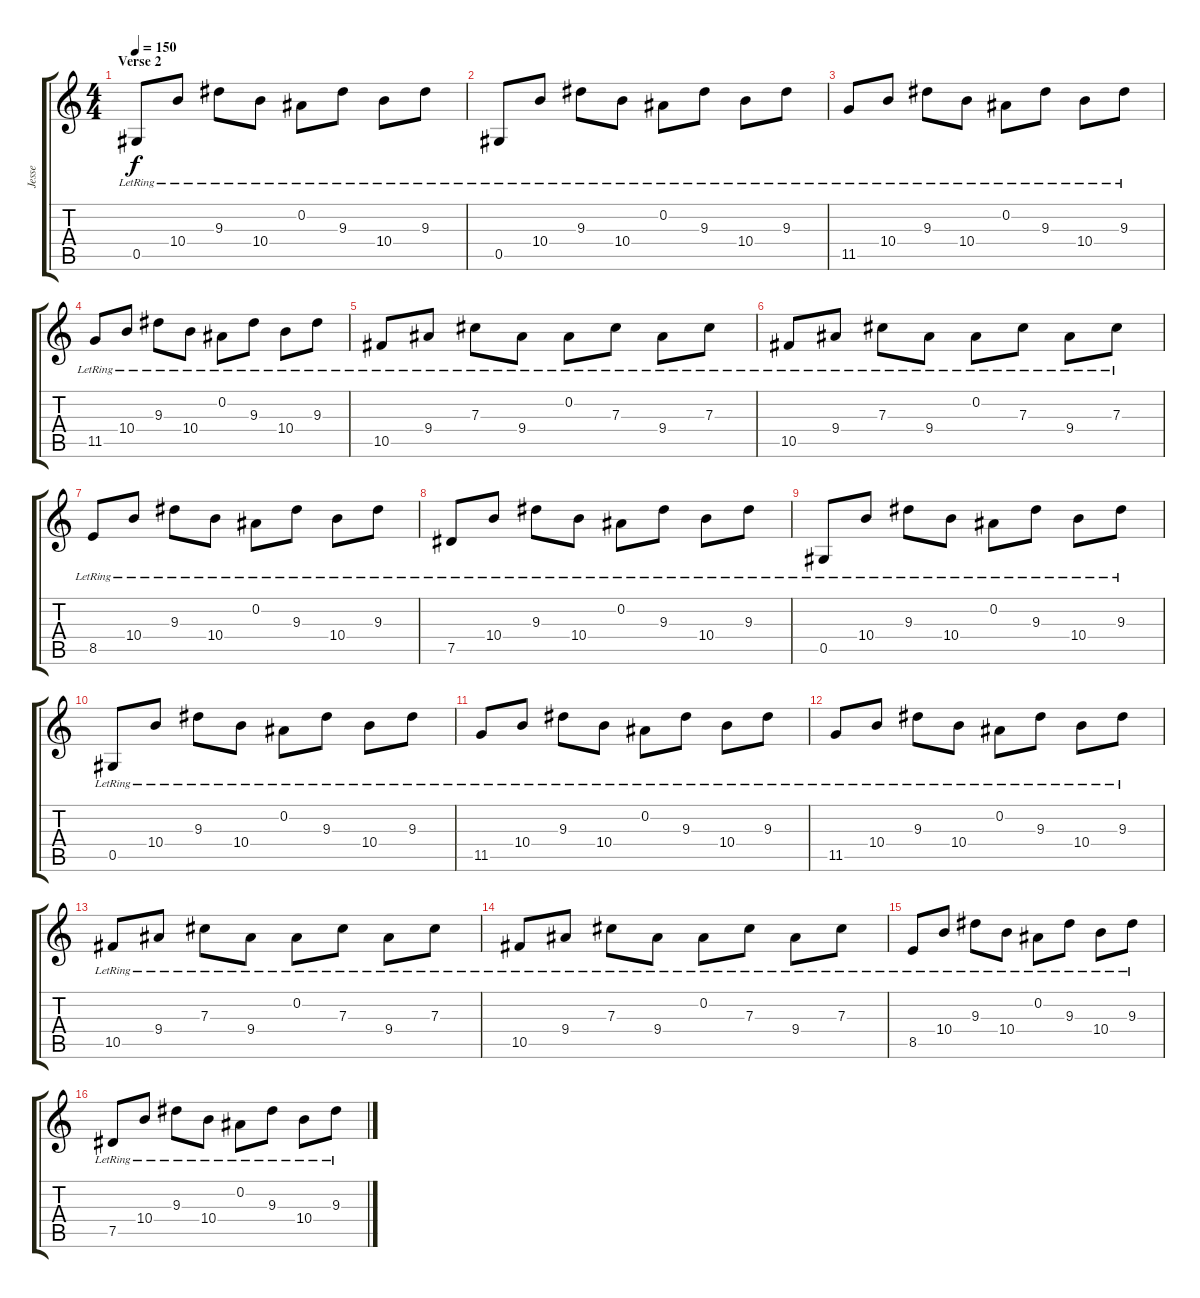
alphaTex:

\track ("Jesse" "Jesse") {instrument overdrivenguitar}
\staff {score tabs}
\tuning (Eb4 Bb3 Gb3 Db3 Ab2 Eb2) {hide}
\ts (4 4)
\section ("" "Verse 2")
\tempo 150
\clef g2
\ks c
0.5{lr}.8{dy f instrument overdrivenguitar} 10.4{lr}.8 9.3{lr}.8 10.4{lr}.8 0.2{lr}.8 9.3{lr}.8 10.4{lr}.8 9.3{lr}.8 |
0.5{lr}.8 10.4{lr}.8 9.3{lr}.8 10.4{lr}.8 0.2{lr}.8 9.3{lr}.8 10.4{lr}.8 9.3{lr}.8 |
11.5{lr}.8 10.4{lr}.8 9.3{lr}.8 10.4{lr}.8 0.2{lr}.8 9.3{lr}.8 10.4{lr}.8 9.3{lr}.8 |
11.5{lr}.8 10.4{lr}.8 9.3{lr}.8 10.4{lr}.8 0.2{lr}.8 9.3{lr}.8 10.4{lr}.8 9.3{lr}.8 |
10.5{lr}.8 9.4{lr}.8 7.3{lr}.8 9.4{lr}.8 0.2{lr}.8 7.3{lr}.8 9.4{lr}.8 7.3{lr}.8 |
10.5{lr}.8 9.4{lr}.8 7.3{lr}.8 9.4{lr}.8 0.2{lr}.8 7.3{lr}.8 9.4{lr}.8 7.3{lr}.8 |
8.5{lr}.8 10.4{lr}.8 9.3{lr}.8 10.4{lr}.8 0.2{lr}.8 9.3{lr}.8 10.4{lr}.8 9.3{lr}.8 |
7.5{lr}.8 10.4{lr}.8 9.3{lr}.8 10.4{lr}.8 0.2{lr}.8 9.3{lr}.8 10.4{lr}.8 9.3{lr}.8 |
0.5{lr}.8 10.4{lr}.8 9.3{lr}.8 10.4{lr}.8 0.2{lr}.8 9.3{lr}.8 10.4{lr}.8 9.3{lr}.8 |
0.5{lr}.8 10.4{lr}.8 9.3{lr}.8 10.4{lr}.8 0.2{lr}.8 9.3{lr}.8 10.4{lr}.8 9.3{lr}.8 |
11.5{lr}.8 10.4{lr}.8 9.3{lr}.8 10.4{lr}.8 0.2{lr}.8 9.3{lr}.8 10.4{lr}.8 9.3{lr}.8 |
11.5{lr}.8 10.4{lr}.8 9.3{lr}.8 10.4{lr}.8 0.2{lr}.8 9.3{lr}.8 10.4{lr}.8 9.3{lr}.8 |
10.5{lr}.8 9.4{lr}.8 7.3{lr}.8 9.4{lr}.8 0.2{lr}.8 7.3{lr}.8 9.4{lr}.8 7.3{lr}.8 |
10.5{lr}.8 9.4{lr}.8 7.3{lr}.8 9.4{lr}.8 0.2{lr}.8 7.3{lr}.8 9.4{lr}.8 7.3{lr}.8 |
8.5{lr}.8 10.4{lr}.8 9.3{lr}.8 10.4{lr}.8 0.2{lr}.8 9.3{lr}.8 10.4{lr}.8 9.3{lr}.8 |
7.5{lr}.8 10.4{lr}.8 9.3{lr}.8 10.4{lr}.8 0.2{lr}.8 9.3{lr}.8 10.4{lr}.8 9.3{lr}.8
